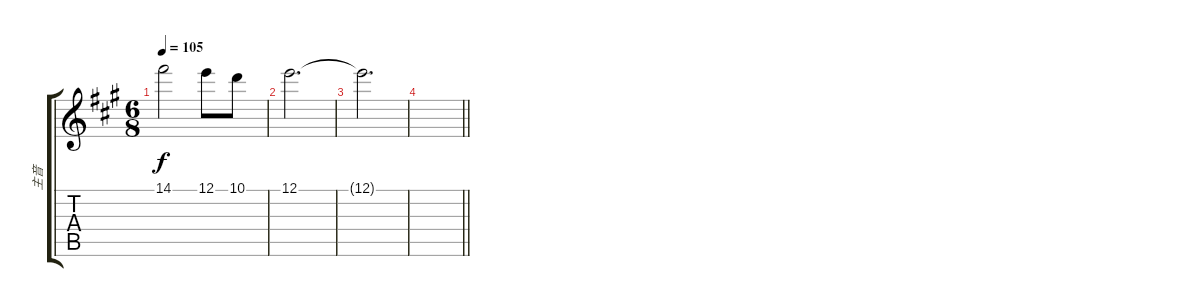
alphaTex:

\track ("主音" "主音") {instrument distortionguitar}
\staff {score tabs}
\tuning (E4 B3 G3 D3 A2 E2) {hide}
\ts (6 8)
\tempo 105
\clef g2
\ks a
14.1{t}.2{dy f} 12.1.8 10.1.8 |
12.1.2{d} |
12.1{t}.2{d} |
\barLineRight lightlight
